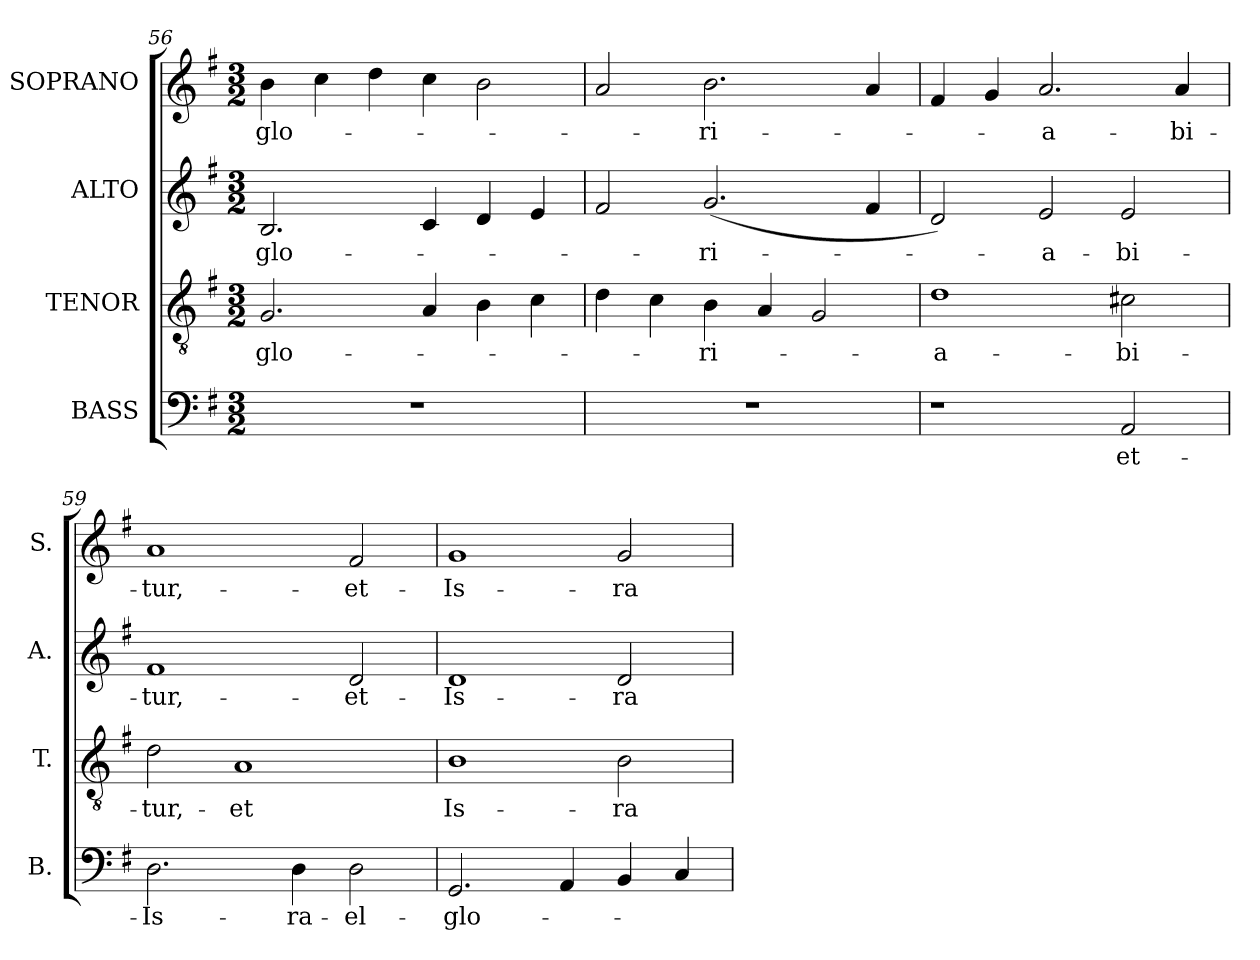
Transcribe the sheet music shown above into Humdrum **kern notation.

**kern	**text	**kern	**text	**kern	**text	**kern	**text
*part4	*part4	*part3	*part3	*part2	*part2	*part1	*part1
*staff4	*staff4	*staff3	*staff3	*staff2	*staff2	*staff1	*staff1
*I"BASS	*	*I"TENOR	*	*I"ALTO	*	*I"SOPRANO	*
*I'B.	*	*I'T.	*	*I'A.	*	*I'S.	*
*clefF4	*	*clefGv2	*	*clefG2	*	*clefG2	*
*	*	*ITrd7c12	*	*	*	*	*
*k[f#]	*	*k[f#]	*	*k[f#]	*	*k[f#]	*
*G:	*	*G:	*	*G:	*	*G:	*
*M3/2	*	*M3/2	*	*M3/2	*	*M3/2	*
=56	=56	=56	=56	=56	=56	=56	=56
!LO:N:vis=1	!	!	!	!	!	!	!
!	!	!	!LO:LY:b:color=#000000	!	!	!	!
!	!	!	!	!	!LO:LY:b:color=#000000	!	!
!	!	!	!	!	!	!	!LO:LY:b:color=#000000
1.r	.	2.GGi/	-glo-	2.Bi/	-glo-	4bi\	-glo-
.	.	.	.	.	.	4cci\	.
.	.	.	.	.	.	4ddi\	.
.	.	4AAi/	.	4ci/	.	4cci\	.
.	.	4BBi\	.	4di/	.	2bi\	.
.	.	4Ci\	.	4ei/	.	.	.
=57	=57	=57	=57	=57	=57	=57	=57
!LO:N:vis=1	!	!	!	!	!	!	!
1.r	.	4Di\	.	2f#i/	.	2ai/	.
.	.	4Ci\	.	.	.	.	.
!	!	!	!LO:LY:b:color=#000000	!	!	!	!
!	!	!	!	!	!LO:LY:b:color=#000000	!	!
!	!	!	!	!	!	!	!LO:LY:b:color=#000000
.	.	4BBi\	-ri-	(2.gi/	-ri-	2.bi\	-ri-
.	.	4AAi/	.	.	.	.	.
.	.	2GGi/	.	.	.	.	.
.	.	.	.	4f#i/	.	4ai/	.
!!LO:PB:g=z
=58	=58	=58	=58	=58	=58	=58	=58
!	!	!	!LO:LY:b:color=#000000	!	!	!	!
1r	.	1Di	-a-	2di/)	.	4f#i/	.
.	.	.	.	.	.	4gi/	.
!	!	!	!	!	!LO:LY:b:color=#000000	!	!
!	!	!	!	!	!	!	!LO:LY:b:color=#000000
.	.	.	.	2ei/	-a-	2.ai/	-a-
!	!LO:LY:b:color=#000000	!	!	!	!	!	!
!	!	!	!LO:LY:b:color=#000000	!	!	!	!
!	!	!	!	!	!LO:LY:b:color=#000000	!	!
2AAi/	-et-	2C#Xi\	-bi-	2ei/	-bi-	.	.
!	!	!	!	!	!	!	!LO:LY:b:color=#000000
.	.	.	.	.	.	4ai/	-bi-
=59	=59	=59	=59	=59	=59	=59	=59
!	!LO:LY:b:color=#000000	!	!	!	!	!	!
!	!	!	!LO:LY:b:color=#000000	!	!	!	!
!	!	!	!	!	!LO:LY:b:color=#000000	!	!
!	!	!	!	!	!	!	!LO:LY:b:color=#000000
2.Di\	-Is-	2Di\	-tur,-	1f#i	-tur,-	1ai	-tur,-
!	!	!	!LO:LY:b:color=#000000	!	!	!	!
.	.	1AAi	-et	.	.	.	.
!	!LO:LY:b:color=#000000	!	!	!	!	!	!
4Di\	-ra-	.	.	.	.	.	.
!	!LO:LY:b:color=#000000	!	!	!	!	!	!
!	!	!	!	!	!LO:LY:b:color=#000000	!	!
!	!	!	!	!	!	!	!LO:LY:b:color=#000000
2Di\	-el-	.	.	2di/	-et-	2f#i/	-et-
=60	=60	=60	=60	=60	=60	=60	=60
!	!LO:LY:b:color=#000000	!	!	!	!	!	!
!	!	!	!LO:LY:b:color=#000000	!	!	!	!
!	!	!	!	!	!LO:LY:b:color=#000000	!	!
!	!	!	!	!	!	!	!LO:LY:b:color=#000000
2.GGi/	-glo-	1BBi	Is-	1di	-Is-	1gi	-Is-
4AAi/	.	.	.	.	.	.	.
!	!	!	!LO:LY:b:color=#000000	!	!	!	!
!	!	!	!	!	!LO:LY:b:color=#000000	!	!
!	!	!	!	!	!	!	!LO:LY:b:color=#000000
4BBi/	.	2BBi\	-ra-	2di/	-ra-	2gi/	-ra-
4Ci/	.	.	.	.	.	.	.
=	=	=	=	=	=	=	=
*-	*-	*-	*-	*-	*-	*-	*-
